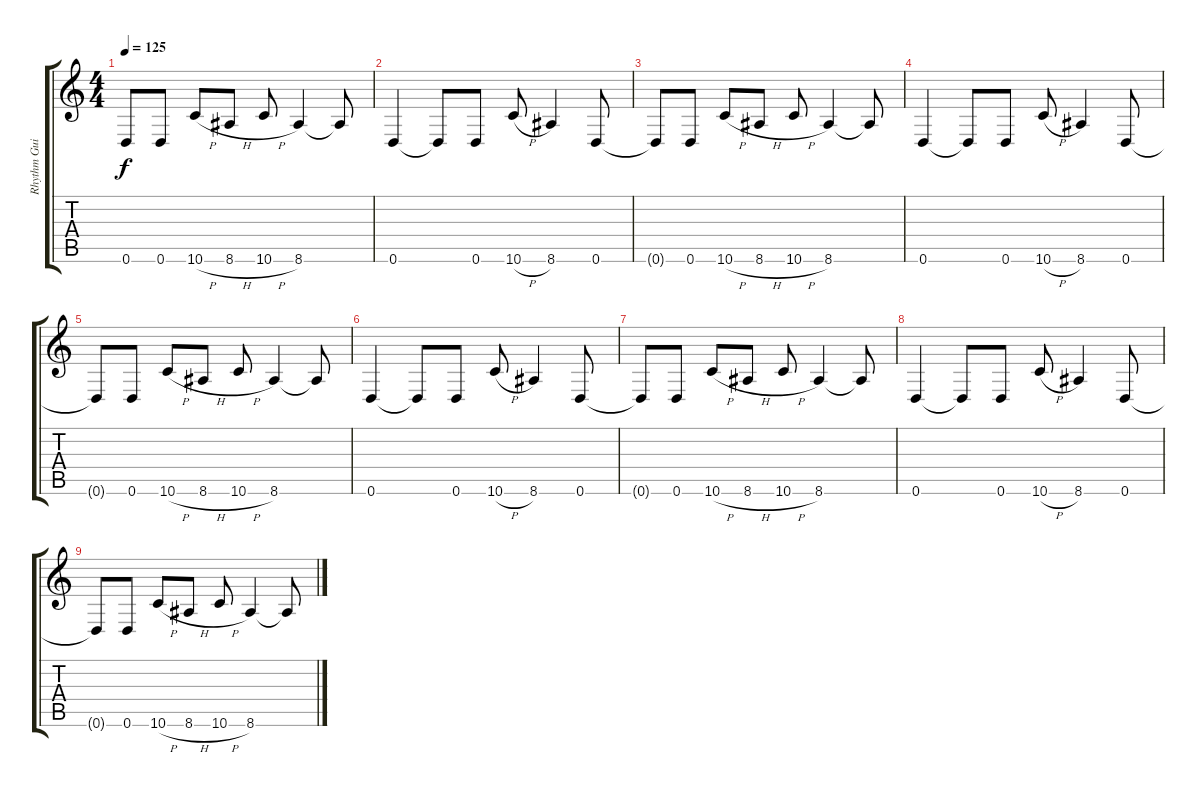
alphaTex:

\track ("Rhythm Guitar" "Rhythm Gui") {instrument distortionguitar}
\staff {score tabs}
\tuning (D4 A3 F3 C3 G2 D2) {hide}
\ts (4 4)
\tempo 125
\clef g2
\ks c
0.6{t}.8{dy f} 0.6.8 10.6{h}.8 8.6{h}.8 10.6{h}.8 8.6.4 8.6{t}.8 |
0.6.4 0.6{t}.8 0.6.8 10.6{h}.8 8.6.4 0.6.8 |
0.6{t}.8 0.6.8 10.6{h}.8 8.6{h}.8 10.6{h}.8 8.6.4 8.6{t}.8 |
0.6.4 0.6{t}.8 0.6.8 10.6{h}.8 8.6.4 0.6.8 |
0.6{t}.8 0.6.8 10.6{h}.8 8.6{h}.8 10.6{h}.8 8.6.4 8.6{t}.8 |
0.6.4 0.6{t}.8 0.6.8 10.6{h}.8 8.6.4 0.6.8 |
0.6{t}.8{volume 0} 0.6.8 10.6{h}.8 8.6{h}.8 10.6{h}.8 8.6.4 8.6{t}.8 |
0.6.4 0.6{t}.8 0.6.8 10.6{h}.8 8.6.4 0.6.8 |
0.6{t}.8 0.6.8 10.6{h}.8 8.6{h}.8 10.6{h}.8 8.6.4 8.6{t}.8
